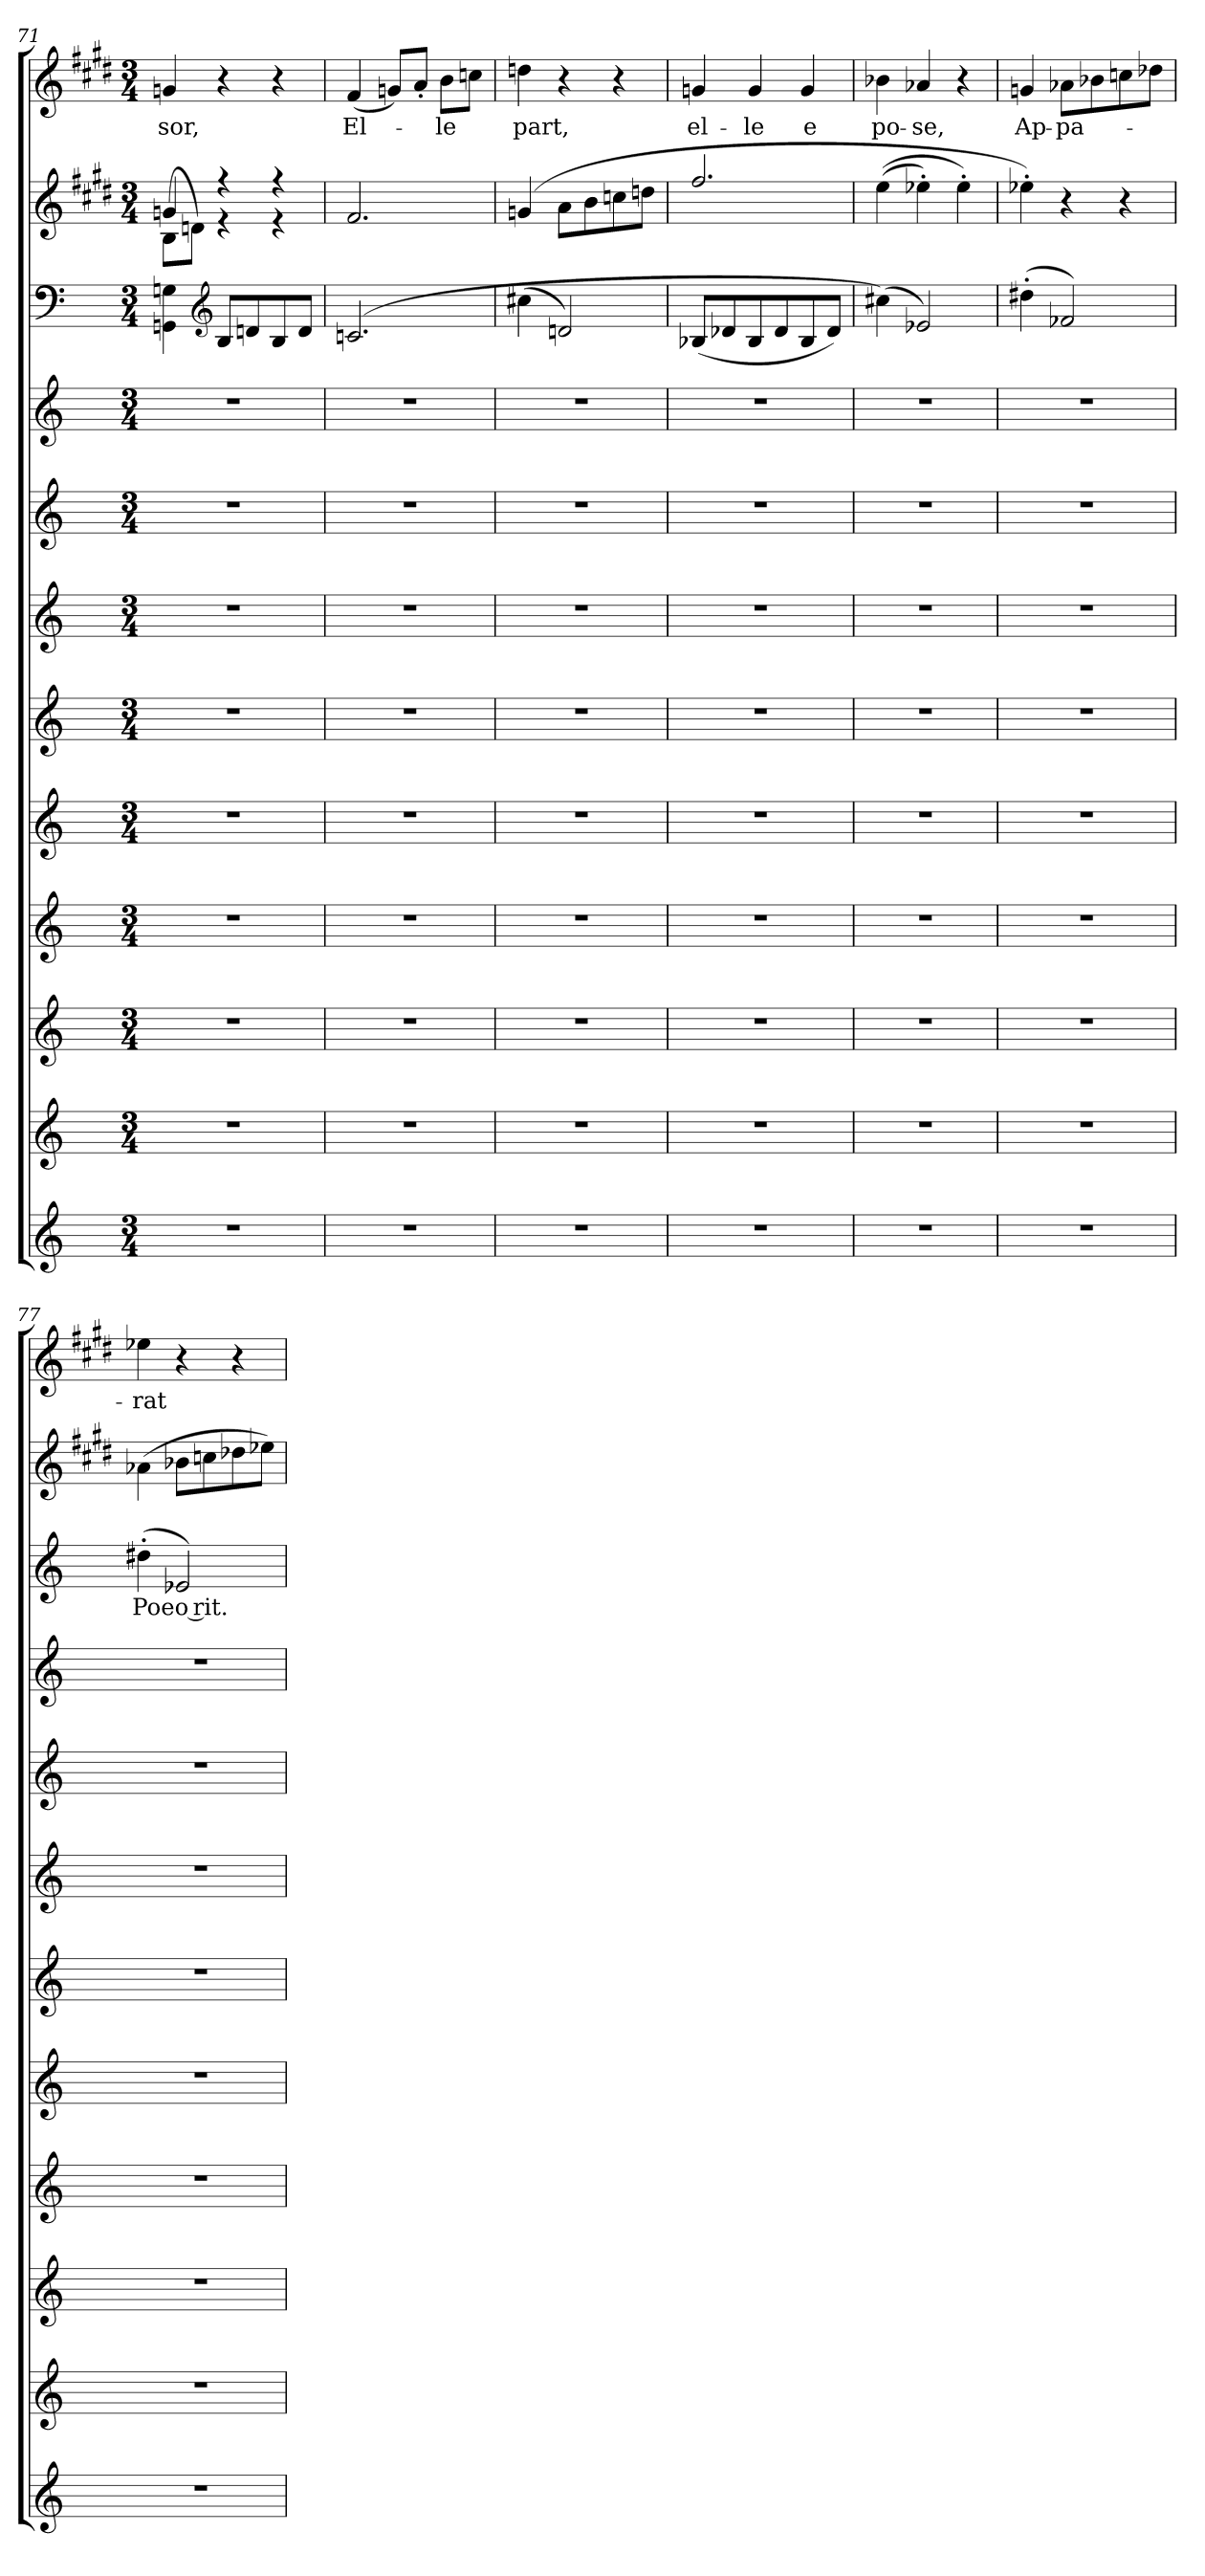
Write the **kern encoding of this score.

**kern	**kern	**kern	**kern	**kern	**kern	**kern	**kern	**kern	**kern	**text	**kern	**kern	**text
*part12	*part11	*part10	*part9	*part8	*part7	*part6	*part5	*part4	*part3	*part3	*part2	*part1	*part1
*staff12	*staff11	*staff10	*staff9	*staff8	*staff7	*staff6	*staff5	*staff4	*staff3	*staff3	*staff2	*staff1	*staff1
*clefG2	*clefG2	*clefG2	*clefG2	*clefG2	*clefG2	*clefG2	*clefG2	*clefG2	*clefF4	*	*clefG2	*clefG2	*
*k[]	*k[]	*k[]	*k[]	*k[]	*k[]	*k[]	*k[]	*k[]	*k[]	*	*k[f#c#g#d#]	*k[f#c#g#d#]	*
*C:	*C:	*C:	*C:	*C:	*C:	*C:	*C:	*C:	*C:	*	*E:	*E:	*
*M3/4	*M3/4	*M3/4	*M3/4	*M3/4	*M3/4	*M3/4	*M3/4	*M3/4	*M3/4	*	*M3/4	*M3/4	*
=71	=71	=71	=71	=71	=71	=71	=71	=71	=71	=71	=71	=71	=71
*	*	*	*	*	*	*	*	*	*	*	*^	*	*
2.r	2.r	2.r	2.r	2.r	2.r	2.r	2.r	2.r	4GGn\ 4Gn\	.	(8B\L	4gn/	4gn/	sor,
.	.	.	.	.	.	.	.	.	.	.	8dn\J)	.	.	.
*	*	*	*	*	*	*	*	*	*clefG2	*	*	*	*	*
.	.	.	.	.	.	.	.	.	8B/L	.	4r	4r	4r	.
.	.	.	.	.	.	.	.	.	8dn/	.	.	.	.	.
.	.	.	.	.	.	.	.	.	8B/	.	4r	4r	4r	.
.	.	.	.	.	.	.	.	.	8d/J	.	.	.	.	.
*	*	*	*	*	*	*	*	*	*	*	*v	*v	*	*
!!LO:LB:g=z
=72	=72	=72	=72	=72	=72	=72	=72	=72	=72	=72	=72	=72	=72
2.r	2.r	2.r	2.r	2.r	2.r	2.r	2.r	2.r	(2.cn/	.	2.f#/	(4f#/	El-
.	.	.	.	.	.	.	.	.	.	.	.	8gn/L)	.
.	.	.	.	.	.	.	.	.	.	.	.	8a'/J	.
.	.	.	.	.	.	.	.	.	.	.	.	8b\L	le
.	.	.	.	.	.	.	.	.	.	.	.	8ccn\J	.
=73	=73	=73	=73	=73	=73	=73	=73	=73	=73	=73	=73	=73	=73
2.r	2.r	2.r	2.r	2.r	2.r	2.r	2.r	2.r	(4cc#X\	.	(4gn/	4ddn\	part,
.	.	.	.	.	.	.	.	.	2dn/)	.	8a\L	4r	.
.	.	.	.	.	.	.	.	.	.	.	8b\	.	.
.	.	.	.	.	.	.	.	.	.	.	8ccn\	4r	.
.	.	.	.	.	.	.	.	.	.	.	8ddn\J	.	.
=74	=74	=74	=74	=74	=74	=74	=74	=74	=74	=74	=74	=74	=74
2.r	2.r	2.r	2.r	2.r	2.r	2.r	2.r	2.r	(8B-X/L	.	2.ff#/	4gn/	el-
.	.	.	.	.	.	.	.	.	8d-X/	.	.	.	.
.	.	.	.	.	.	.	.	.	8B-/	.	.	4g/	le
.	.	.	.	.	.	.	.	.	8d-/	.	.	.	.
.	.	.	.	.	.	.	.	.	8B-/	.	.	4g/	e
.	.	.	.	.	.	.	.	.	8d-/J)	.	.	.	.
=75	=75	=75	=75	=75	=75	=75	=75	=75	=75	=75	=75	=75	=75
2.r	2.r	2.r	2.r	2.r	2.r	2.r	2.r	2.r	(4cc#\)	.	((4ee\	4b-X\	po-
.	.	.	.	.	.	.	.	.	2e-X/)	.	4ee-X'\)	4a-X/	se,
.	.	.	.	.	.	.	.	.	.	.	4ee-'\)	4r	.
=76	=76	=76	=76	=76	=76	=76	=76	=76	=76	=76	=76	=76	=76
2.r	2.r	2.r	2.r	2.r	2.r	2.r	2.r	2.r	(4dd#'\	.	4ee-X'\)	4gn/	Ap-
.	.	.	.	.	.	.	.	.	2f-X/)	.	4r	8a-X\L	pa-
.	.	.	.	.	.	.	.	.	.	.	.	8b-X\	.
.	.	.	.	.	.	.	.	.	.	.	4r	8ccn\	.
.	.	.	.	.	.	.	.	.	.	.	.	8dd-X\J	.
=77	=77	=77	=77	=77	=77	=77	=77	=77	=77	=77	=77	=77	=77
2.r	2.r	2.r	2.r	2.r	2.r	2.r	2.r	2.r	(4dd#'\	Poeo rit.	(4a-X\	4ee-X\	rat
.	.	.	.	.	.	.	.	.	2e-X/)	.	8b-X\L	4r	.
.	.	.	.	.	.	.	.	.	.	.	8ccn\	.	.
.	.	.	.	.	.	.	.	.	.	.	8dd-X\	4r	.
.	.	.	.	.	.	.	.	.	.	.	8ee-X\J)	.	.
=	=	=	=	=	=	=	=	=	=	=	=	=	=
*-	*-	*-	*-	*-	*-	*-	*-	*-	*-	*-	*-	*-	*-
